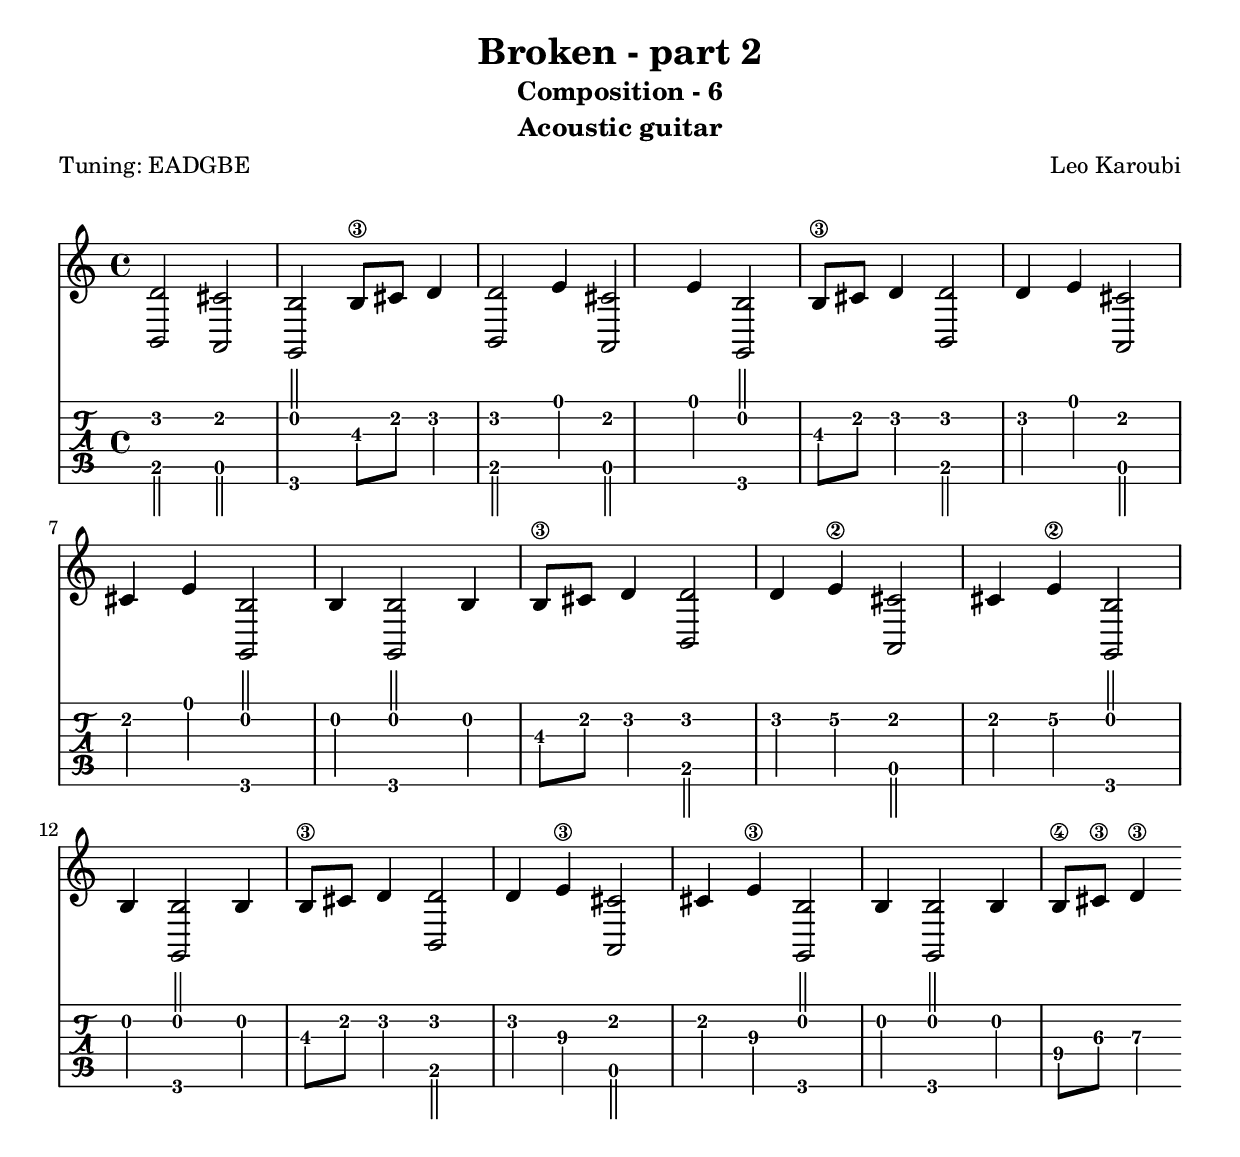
\version "2.22.1"
\include "english.ly"
\header {
  title = "Broken - part 2"
  subtitle = "Composition - 6"
  instrument = "Acoustic guitar"
  meter = "Tuning: EADGBE"
  arranger = "Leo Karoubi"
  % composer = "Leo Karoubi"
}

\layout { 
  indent = 0.0\cm 
  #(layout-set-staff-size 21)
  \context {
    \Score
    \override Glissando.thickness = #3
    \override Glissando.style = #'trill
    \override SpacingSpanner.common-shortest-duration = #(ly:make-moment 1/16)
  }
}

\markup { 
  \vspace #1
}

timeSign = 4/4
harmTwelveMarkup = -\markup { \center-align \abs-fontsize #8 { harm .12 }}
harmSevenMarkup = -\markup { \center-align \abs-fontsize #8 { harm .7 }}

rallentendo = -\markup { \abs-fontsize #10 { rallentendo }}

intro = {
    <b, d'>2 <a, c-sharp'>2
    <g, b>2 b8\3[ c-sharp'] d'4

    <b, d'>2 e'4 <a, c-sharp'>2 e'4
    <g, b>2 b8\3[ c-sharp'] d'4

    <b, d'>2 d'4 e'4 <a, c-sharp'>2 c-sharp'4 e'4
    <g, b>2 b4 <g, b>2 b4 b8\3[ c-sharp'] d'4

    <b, d'>2 d'4 e'4\2 <a, c-sharp'>2 c-sharp'4 e'4\2
    <g, b>2 b4 <g, b>2 b4 b8\3[ c-sharp'] d'4

    <b, d'>2 d'4 e'4\3 <a, c-sharp'>2 c-sharp'4 e'4\3
    <g, b>2 b4 <g, b>2 b4 b8\4[ c-sharp'\3] d'4\3
}

main = {
}

outro = {
}

full_part = {
    \intro
    \main
    \outro
}

\score {
    <<
    \new Staff {
        \clef "G"
        \time \timeSign
        \full_part
    }
    \new TabStaff {
        \set TabStaff.minimumFret = #0
        \time \timeSign
        \tabFullNotation
        \full_part
    }
    >>
}
